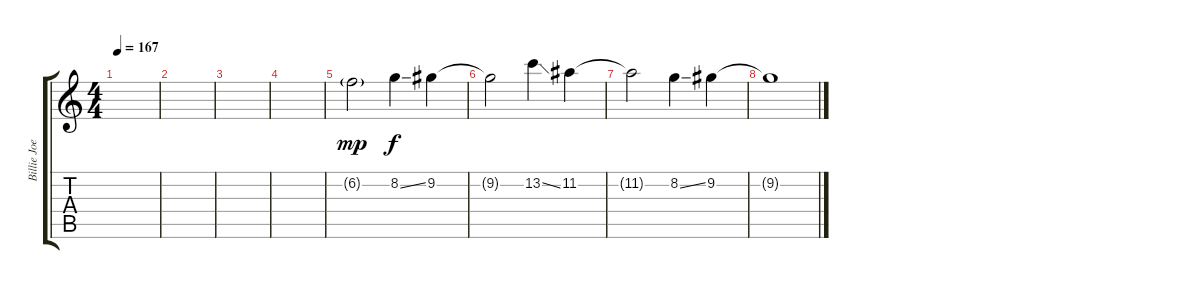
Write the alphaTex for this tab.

\track ("Billie Joe Armstrong (Solo)" "Billie Joe") {instrument acousticguitarnylon}
\staff {score tabs}
\tuning (E4 B3 G3 D3 A2 E2) {hide}
\ts (4 4)
\tempo 167
\clef g2
\ks c
|
|
|
|
6.2{g}.2{dy mp} 8.2{ss}.4{dy f} 9.2.4 |
9.2{t}.2 13.2{ss}.4 11.2.4 |
11.2{t}.2 8.2{ss}.4 9.2.4 |
9.2{t}.1
